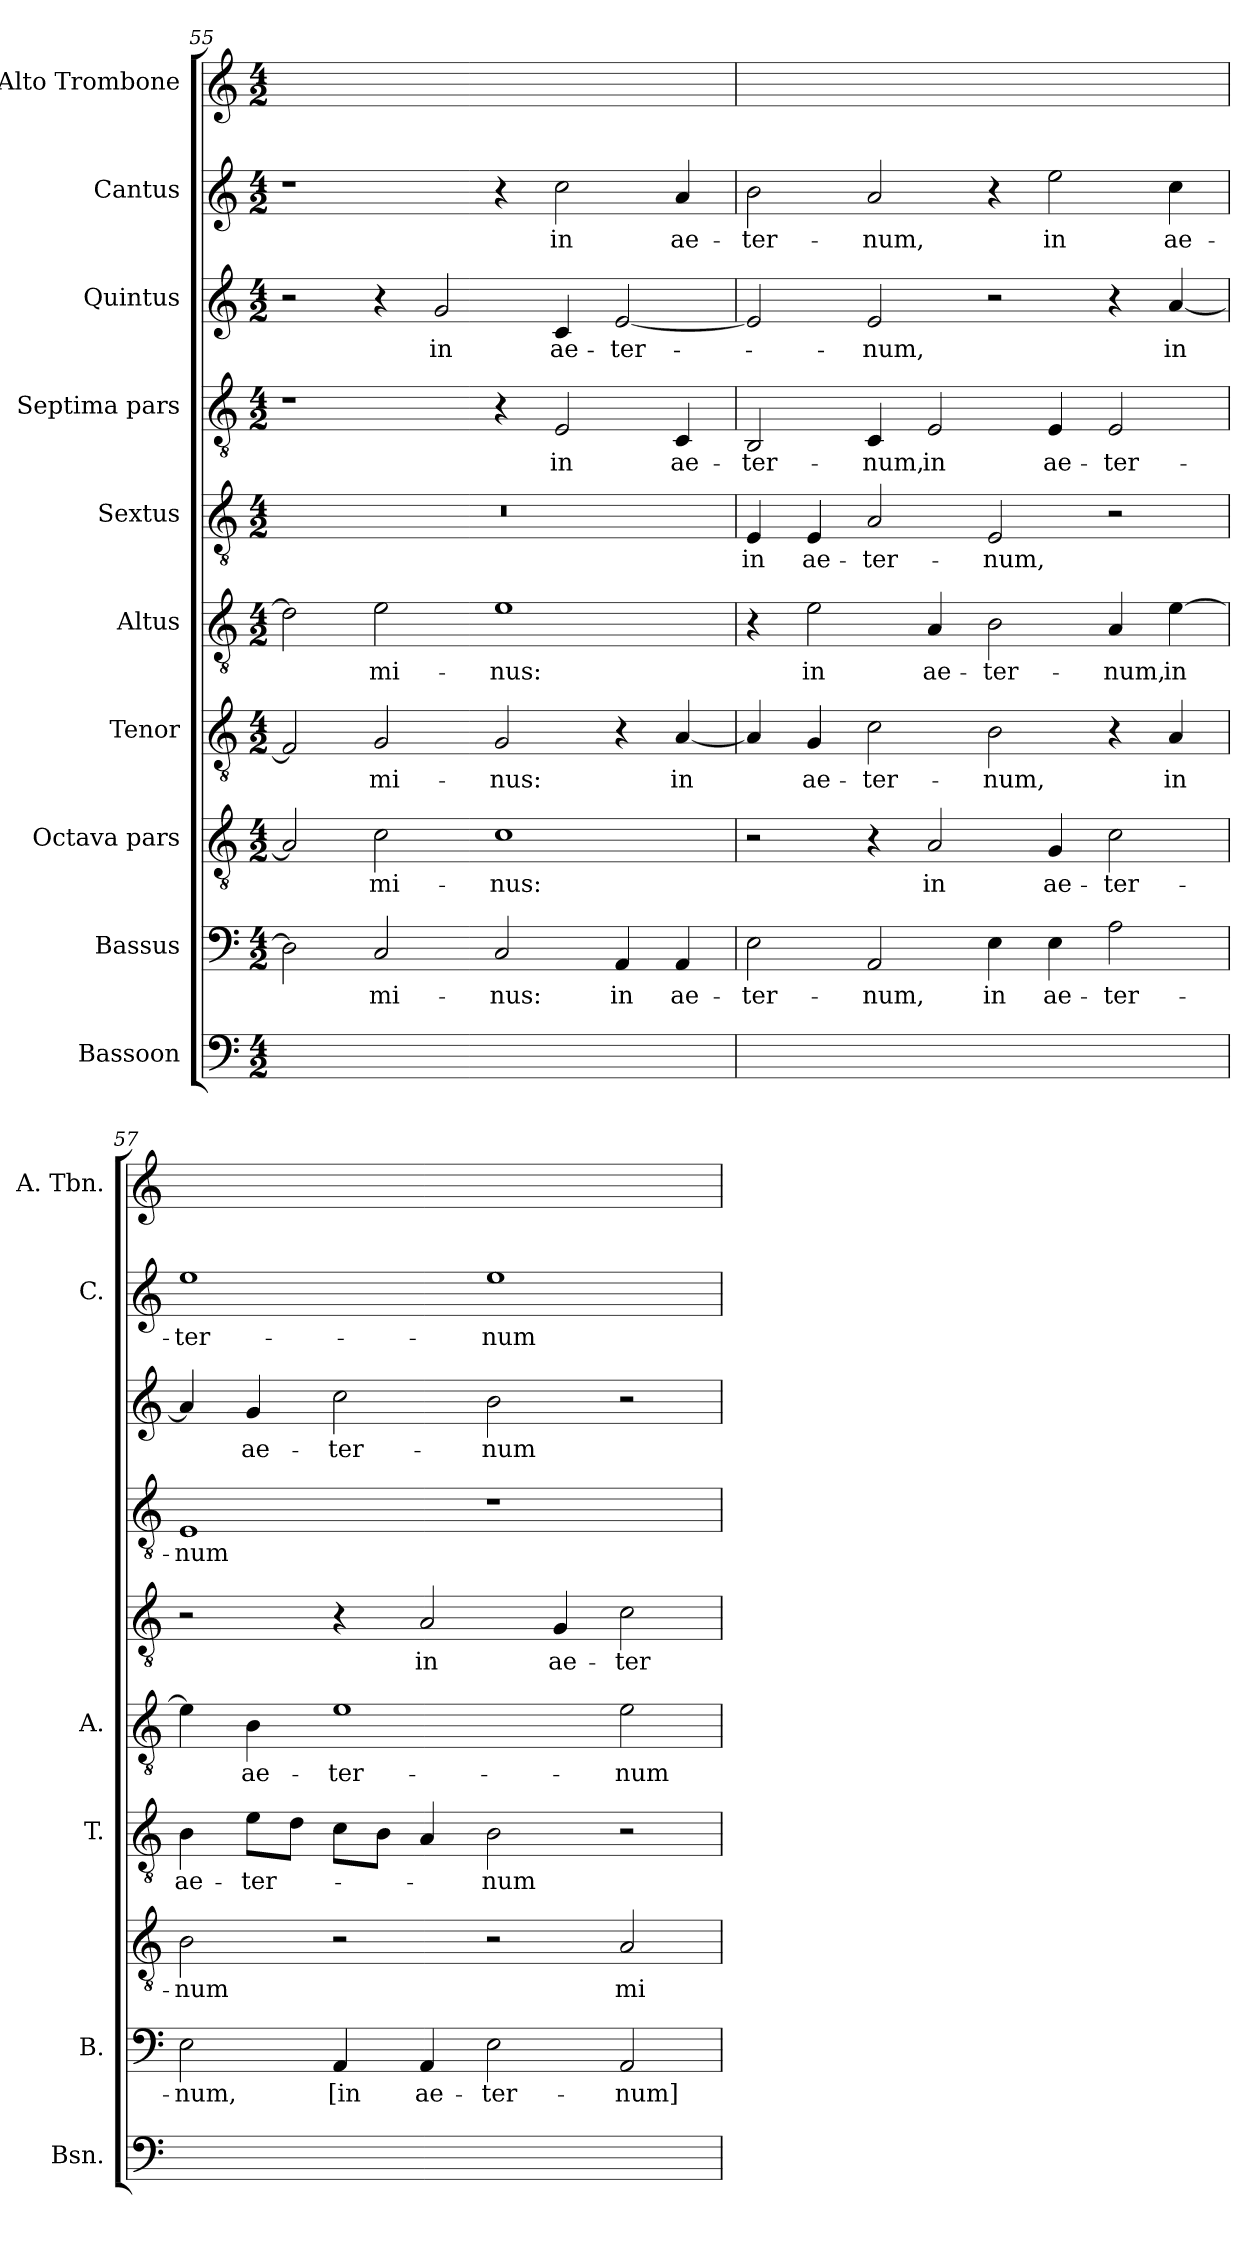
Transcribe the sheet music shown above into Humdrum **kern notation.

**kern	**text	**kern	**text	**kern	**text	**kern	**text	**kern	**text	**kern	**text	**kern	**text	**kern	**text	**kern	**text	**kern	**text
*part10	*part10	*part9	*part9	*part8	*part8	*part7	*part7	*part6	*part6	*part5	*part5	*part4	*part4	*part3	*part3	*part2	*part2	*part1	*part1
*staff10	*staff10	*staff9	*staff9	*staff8	*staff8	*staff7	*staff7	*staff6	*staff6	*staff5	*staff5	*staff4	*staff4	*staff3	*staff3	*staff2	*staff2	*staff1	*staff1
*I"Bassoon	*	*I"Bassus	*	*I"Octava pars	*	*I"Tenor	*	*I"Altus	*	*I"Sextus	*	*I"Septima pars	*	*I"Quintus	*	*I"Cantus	*	*I"Alto Trombone	*
*I'Bsn.	*	*I'B.	*	*	*	*I'T.	*	*I'A.	*	*	*	*	*	*	*	*I'C.	*	*I'A. Tbn.	*
*clefF4	*	*clefF4	*	*clefGv2	*	*clefGv2	*	*clefGv2	*	*clefGv2	*	*clefGv2	*	*clefG2	*	*clefG2	*	*clefG2	*
*	*	*	*	*ITrd7c12	*	*ITrd7c12	*	*ITrd7c12	*	*ITrd7c12	*	*	*	*	*	*	*	*	*
*k[]	*	*k[]	*	*k[]	*	*k[]	*	*k[]	*	*k[]	*	*k[]	*	*k[]	*	*k[]	*	*k[]	*
*C:	*	*C:	*	*C:	*	*C:	*	*C:	*	*C:	*	*C:	*	*C:	*	*C:	*	*C:	*
*M4/2	*	*M4/2	*	*M4/2	*	*M4/2	*	*M4/2	*	*M4/2	*	*M4/2	*	*M4/2	*	*M4/2	*	*M4/2	*
=55	=55	=55	=55	=55	=55	=55	=55	=55	=55	=55	=55	=55	=55	=55	=55	=55	=55	=55	=55
!	!	!	!	!	!	!	!	!	!	!LO:N:vis=1	!	!	!	!	!	!	!	!	!
2D\yy]	.	2D\]	.	2AA/]	.	2FF#/]	.	2D\]	.	0r	.	1r	.	2r	.	1r	.	1ryy	.
!	!	!	!LO:LY:b	!	!LO:LY:b	!	!LO:LY:b	!	!LO:LY:b	!	!	!	!	!	!	!	!	!	!
2C/yy	-mi-	2C/	-mi-	2C\	-mi-	2GG/	-mi-	2E\	-mi-	.	.	.	.	4r	.	.	.	.	.
!	!	!	!	!	!	!	!	!	!	!	!	!	!	!	!LO:LY:b	!	!	!	!
.	.	.	.	.	.	.	.	.	.	.	.	.	.	2g/	in	.	.	.	.
!	!	!	!LO:LY:b	!	!LO:LY:b	!	!LO:LY:b	!	!LO:LY:b	!	!	!	!	!	!	!	!	!	!
2C/yy	-nus:	2C/	-nus:	1C	-nus:	2GG/	-nus:	1E	-nus:	.	.	4r	.	.	.	4r	.	4ryy	.
!	!	!	!	!	!	!	!	!	!	!	!	!	!LO:LY:b	!	!LO:LY:b	!	!LO:LY:b	!	!
.	.	.	.	.	.	.	.	.	.	.	.	2E/	in	4c/	ae-	2cc\	in	2cc\yy	in
!	!	!	!LO:LY:b	!	!	!	!	!	!	!	!	!	!	!	!LO:LY:b	!	!	!	!
4AA/yy	in	4AA/	in	.	.	4r	.	.	.	.	.	.	.	[2e/	-ter-	.	.	.	.
!	!	!	!LO:LY:b	!	!	!	!LO:LY:b	!	!	!	!	!	!LO:LY:b	!	!	!	!LO:LY:b	!	!
4AA/yy	ae-	4AA/	ae-	.	.	[4AA/	in	.	.	.	.	4C/	ae-	.	.	4a/	ae-	4a/yy	ae-
=56	=56	=56	=56	=56	=56	=56	=56	=56	=56	=56	=56	=56	=56	=56	=56	=56	=56	=56	=56
!	!	!	!LO:LY:b	!	!	!	!	!	!	!	!LO:LY:b	!	!LO:LY:b	!	!	!	!LO:LY:b	!	!
2E\yy	-ter-	2E\	-ter-	2r	.	4AA/]	.	4r	.	4EE/	in	2BB/	-ter-	2e/]	.	2b\	-ter-	2b\yy	-ter-
!	!	!	!	!	!	!	!LO:LY:b	!	!LO:LY:b	!	!LO:LY:b	!	!	!	!	!	!	!	!
.	.	.	.	.	.	4GG/	ae-	2E\	in	4EE/	ae-	.	.	.	.	.	.	.	.
!	!	!	!LO:LY:b	!	!	!	!LO:LY:b	!	!	!	!LO:LY:b	!	!LO:LY:b	!	!LO:LY:b	!	!LO:LY:b	!	!
2AA/yy	-num,	2AA/	-num,	4r	.	2C\	-ter-	.	.	2AA/	-ter-	4C/	-num,	2e/	-num,	2a/	-num,	2a/yy	-num,
!	!	!	!	!	!LO:LY:b	!	!	!	!LO:LY:b	!	!	!	!LO:LY:b	!	!	!	!	!	!
.	.	.	.	2AA/	in	.	.	4AA/	ae-	.	.	2E/	in	.	.	.	.	.	.
!	!	!	!LO:LY:b	!	!	!	!LO:LY:b	!	!LO:LY:b	!	!LO:LY:b	!	!	!	!	!	!	!	!
4E\yy	in	4E\	in	.	.	2BB\	-num,	2BB\	-ter-	2EE/	-num,	.	.	2r	.	4r	.	4ryy	.
!	!	!	!LO:LY:b	!	!LO:LY:b	!	!	!	!	!	!	!	!LO:LY:b	!	!	!	!LO:LY:b	!	!
4E\yy	ae-	4E\	ae-	4GG/	ae-	.	.	.	.	.	.	4E/	ae-	.	.	2ee\	in	2ee\yy	in
!	!	!	!LO:LY:b	!	!LO:LY:b	!	!	!	!LO:LY:b	!	!	!	!LO:LY:b	!	!	!	!	!	!
2A\yy	-ter-	2A\	-ter-	2C\	-ter-	4r	.	4AA/	-num,	2r	.	2E/	-ter-	4r	.	.	.	.	.
!	!	!	!	!	!	!	!LO:LY:b	!	!LO:LY:b	!	!	!	!	!	!LO:LY:b	!	!LO:LY:b	!	!
.	.	.	.	.	.	4AA/	in	[4E\	in	.	.	.	.	[4a/	in	4cc\	ae-	4cc\yy	ae-
=57	=57	=57	=57	=57	=57	=57	=57	=57	=57	=57	=57	=57	=57	=57	=57	=57	=57	=57	=57
!	!	!	!LO:LY:b	!	!LO:LY:b	!	!LO:LY:b	!	!	!	!	!	!LO:LY:b	!	!	!	!LO:LY:b	!	!
2E\yy	-num,	2E\	-num,	2BB\	-num	4BB\	ae-	4E\]	.	2r	.	1E	-num	4a/]	.	1ee	-ter-	1eeyy	-ter-
!	!	!	!	!	!	!	!LO:LY:b	!	!LO:LY:b	!	!	!	!	!	!LO:LY:b	!	!	!	!
.	.	.	.	.	.	8E\L	-ter-	4BB\	ae-	.	.	.	.	4g/	ae-	.	.	.	.
.	.	.	.	.	.	8D\J	.	.	.	.	.	.	.	.	.	.	.	.	.
!	!	!	!LO:LY:b	!	!	!	!	!	!LO:LY:b	!	!	!	!	!	!LO:LY:b	!	!	!	!
4AA/yy	[in	4AA/	[in	2r	.	8C\L	.	1E	-ter-	4r	.	.	.	2cc\	-ter-	.	.	.	.
.	.	.	.	.	.	8BB\J	.	.	.	.	.	.	.	.	.	.	.	.	.
!	!	!	!LO:LY:b	!	!	!	!	!	!	!	!LO:LY:b	!	!	!	!	!	!	!	!
4AA/yy	ae-	4AA/	ae-	.	.	4AA/	.	.	.	2AA/	in	.	.	.	.	.	.	.	.
!	!	!	!LO:LY:b	!	!	!	!LO:LY:b	!	!	!	!	!	!	!	!LO:LY:b	!	!LO:LY:b	!	!
2E\yy	-ter-	2E\	-ter-	2r	.	2BB\	-num	.	.	.	.	1r	.	2b\	-num	1ee	-num	1eeyy	-num
!	!	!	!	!	!	!	!	!	!	!	!LO:LY:b	!	!	!	!	!	!	!	!
.	.	.	.	.	.	.	.	.	.	4GG/	ae-	.	.	.	.	.	.	.	.
!	!	!	!LO:LY:b	!	!LO:LY:b	!	!	!	!LO:LY:b	!	!LO:LY:b	!	!	!	!	!	!	!	!
2AA/yy	-num]	2AA/	-num]	2AA/	mi-	2r	.	2E\	-num	2C\	-ter-	.	.	2r	.	.	.	.	.
=	=	=	=	=	=	=	=	=	=	=	=	=	=	=	=	=	=	=	=
*-	*-	*-	*-	*-	*-	*-	*-	*-	*-	*-	*-	*-	*-	*-	*-	*-	*-	*-	*-
